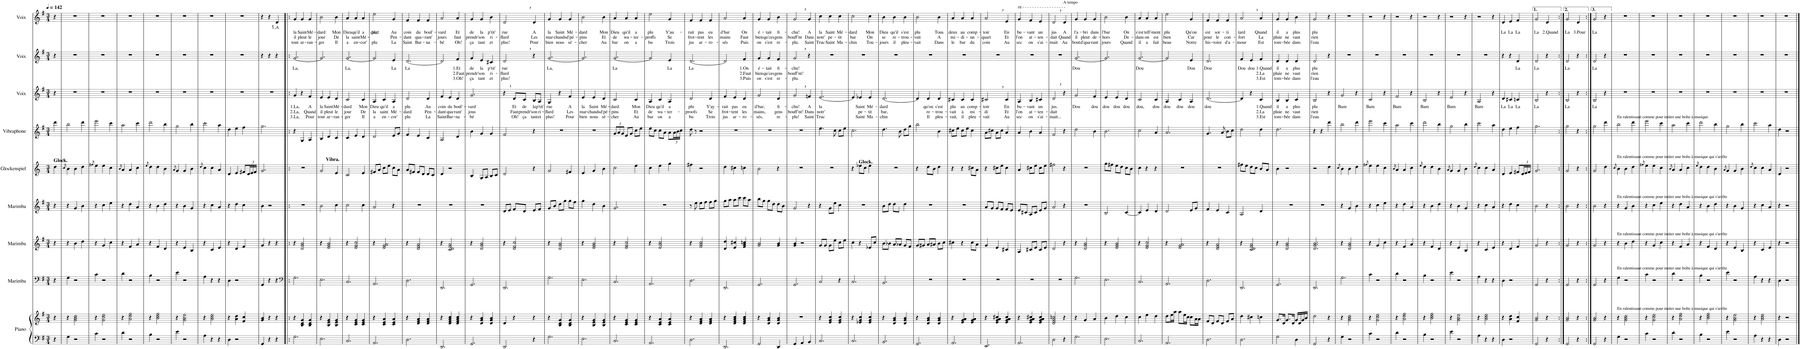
**kern	**kern	**kern	**kern	**kern	**kern	**kern	**kern	**text	**text	**text	**kern	**text	**text	**text	**kern	**text	**text	**text
*part9	*part9	*part8	*part7	*part6	*part5	*part4	*part3	*part3	*part3	*part3	*part2	*part2	*part2	*part2	*part1	*part1	*part1	*part1
*staff10	*staff9	*staff8	*staff7	*staff6	*staff5	*staff4	*staff3	*staff3	*staff3	*staff3	*staff2	*staff2	*staff2	*staff2	*staff1	*staff1	*staff1	*staff1
*I"Piano	*	*I"Marimba	*I"Marimba	*I"Marimba	*I"Vibraphone/Vibraphone	*I"Vibraphone	*I"Voix	*	*	*	*I"Voix	*	*	*	*I"Voix	*	*	*
*I'Pia.	*	*I'Mrm.	*I'Mrm.	*I'Mrm.	*I'Vbp	*I'Vib.	*I'Vx.	*	*	*	*I'Vx.	*	*	*	*I'Vx.	*	*	*
*clefF4	*clefG2	*clefF4	*clefG2	*clefG2	*clefG2	*clefG2	*clefG2	*	*	*	*clefG2	*	*	*	*clefG2	*	*	*
*	*	*	*	*	*Trd-14c-24	*	*	*	*	*	*	*	*	*	*	*	*	*
*k[f#]	*k[f#]	*k[f#]	*k[f#]	*k[f#]	*k[]	*k[f#]	*k[f#]	*	*	*	*k[f#]	*	*	*	*k[f#]	*	*	*
*M3/4	*M3/4	*M3/4	*M3/4	*M3/4	*M3/4	*M3/4	*M3/4	*	*	*	*M3/4	*	*	*	*M3/4	*	*	*
*MM142	*MM142	*MM142	*MM142	*MM142	*MM142	*MM142	*MM142	*	*	*	*MM142	*	*	*	*MM142	*	*	*
=	=	=	=	=	=	=	=	=	=	=	=	=	=	=	=	=	=	=
!	!	!	!	!	!LO:TX:a:B:t=Glock.	!	!	!	!	!	!	!	!	!	!	!	!	!
4r	4r	4r	4r	4r	4dd\	4ddd\	4r	.	.	.	4r	.	.	.	4r	.	.	.
=1	=1	=1	=1	=1	=1	=1	=1	=1	=1	=1	=1	=1	=1	=1	=1	=1	=1	=1
.	.	.	.	.	8qcc/	.	.	.	.	.	.	.	.	.	.	.	.	.
4G\	4r	4G\	4r	4r	4b\	2bb\	2.r	.	.	.	2.r	.	.	.	2.r	.	.	.
2r	2g\ 2b\ 2dd\	2r	4b\	4g/	4b\	.	.	.	.	.	.	.	.	.	.	.	.	.
.	.	.	4dd\	4b\	4dd\	4ddd\	.	.	.	.	.	.	.	.	.	.	.	.
=2	=2	=2	=2	=2	=2	=2	=2	=2	=2	=2	=2	=2	=2	=2	=2	=2	=2	=2
.	.	.	.	.	8qff#X/	.	.	.	.	.	.	.	.	.	.	.	.	.
4c\	4r	4c\	4r	4r	4ee\	2eee\	2.r	.	.	.	2.r	.	.	.	2.r	.	.	.
2r	2g\ 2cc\ 2ee\	2r	4g/	4cc\	4ee\	.	.	.	.	.	.	.	.	.	.	.	.	.
.	.	.	4cc\	4ee\	4cc\	4ccc\	.	.	.	.	.	.	.	.	.	.	.	.
=3	=3	=3	=3	=3	=3	=3	=3	=3	=3	=3	=3	=3	=3	=3	=3	=3	=3	=3
.	.	.	.	.	8qb/	.	.	.	.	.	.	.	.	.	.	.	.	.
4d\	4r	4d\	4r	4r	4a/	2aa\	2.r	.	.	.	2.r	.	.	.	2.r	.	.	.
2r	2a\ 2dd\ 2ff#\	2r	4f#/	4dd\	4a/	.	.	.	.	.	.	.	.	.	.	.	.	.
.	.	.	4a/	4a/	4cc\	4ccc\	.	.	.	.	.	.	.	.	.	.	.	.
=4	=4	=4	=4	=4	=4	=4	=4	=4	=4	=4	=4	=4	=4	=4	=4	=4	=4	=4
.	.	.	.	.	8qee/	.	.	.	.	.	.	.	.	.	.	.	.	.
4B\	4r	4B\	4r	4r	4dd\	2ddd\	2.r	.	.	.	2.r	.	.	.	2.r	.	.	.
2r	2b\ 2dd\ 2ff#\	2r	4f#/	4b\	4dd\	.	.	.	.	.	.	.	.	.	.	.	.	.
.	.	.	4d/	4dd\	4b\	4bb\	.	.	.	.	.	.	.	.	.	.	.	.
=5	=5	=5	=5	=5	=5	=5	=5	=5	=5	=5	=5	=5	=5	=5	=5	=5	=5	=5
.	.	.	.	.	8qa/	.	.	.	.	.	.	.	.	.	.	.	.	.
4e\	4r	4e\	4r	4r	4g/	2gg\	2.r	.	.	.	2.r	.	.	.	2.r	.	.	.
2r	2g\ 2b\ 2ee\	2r	4e/	4b\	4g/	.	.	.	.	.	.	.	.	.	.	.	.	.
.	.	.	4B/	4g/	4b\	4bb\	.	.	.	.	.	.	.	.	.	.	.	.
=6	=6	=6	=6	=6	=6	=6	=6	=6	=6	=6	=6	=6	=6	=6	=6	=6	=6	=6
.	.	.	.	.	8qdd/	.	.	.	.	.	.	.	.	.	.	.	.	.
4A\	4r	4A\	4r	4r	4cc\	2ccc\	2.r	.	.	.	2.r	.	.	.	2.r	.	.	.
4r	2a\ 2cc\ 2ee\	4r	4c/	4cc\	4cc\	.	.	.	.	.	.	.	.	.	.	.	.	.
4r	.	4r	4e/	4a/	4a/	4aa\	.	.	.	.	.	.	.	.	.	.	.	.
=7	=7	=7	=7	=7	=7	=7	=7	=7	=7	=7	=7	=7	=7	=7	=7	=7	=7	=7
4D\	4r	4D\	4r	4r	4d/	4dd\	2.r	.	.	.	2.r	.	.	.	2.r	.	.	.
2r	4a\ 4dd\	2r	4d/	4dd\	4e/	4ee\	.	.	.	.	.	.	.	.	.	.	.	.
.	4f#/ 4cc/	.	4f#/	4cc\	8f#X/L	4ff#\	.	.	.	.	.	.	.	.	.	.	.	.
*	*	*	*	*	*Xbrackettup	*	*	*	*	*	*	*	*	*	*	*	*	*
.	.	.	.	.	24d/L	.	.	.	.	.	.	.	.	.	.	.	.	.
.	.	.	.	.	24e/	.	.	.	.	.	.	.	.	.	.	.	.	.
.	.	.	.	.	24f#/JJ	.	.	.	.	.	.	.	.	.	.	.	.	.
=8	=8	=8	=8	=8	=8	=8	=8	=8	=8	=8	=8	=8	=8	=8	=8	=8	=8	=8
4GG/	4g/ 4b/	4GG/	4g/	4b\	2.g/	2.gg\	2.r	.	.	.	4r	.	.	.	4r	.	.	.
4r	4r	4r	4r	2r	.	.	.	.	.	.	4r	.	.	.	4r	.	.	.
!	!	!	!	!	!	!	!	!	!	!	!	!	!	!	!	!LO:LY:b	!	!
4r	4r	4r	4r	.	.	.	.	.	.	.	4r	.	.	.	4d/	1. A	.	.
=9!|:	=9!|:	=9!|:	=9!|:	=9!|:	=9!|:	=9!|:	=9!|:	=9!|:	=9!|:	=9!|:	=9!|:	=9!|:	=9!|:	=9!|:	=9!|:	=9!|:	=9!|:	=9!|:
*	*	*clefF4	*	*	*	*	*	*	*	*	*	*	*	*	*	*	*	*
!	!	!	!	!	!	!	!	!LO:LY:b	!LO:LY:b	!LO:LY:b	!	!LO:LY:b	!	!	!	!LO:LY:b	!LO:LY:b	!LO:LY:b
2.G\	4r	2.G\	4r	2.r	2.r	4r	4g/	1.La,	2.La,	3.La,	[2.g/	La,	.	.	4g/	la	il	tout
!	!	!	!	!	!	!	!	!	!	!	!	!	!	!	!	!LO:LY:b	!LO:LY:b	!LO:LY:b
.	4B/ 4d/ 4g/	.	2d/ 2g/ 2b/	.	.	4G/	4r	.	.	.	.	.	.	.	4g/	Saint	pleut	ar-
!	!	!	!	!	!	!	!	!LO:LY:b	!LO:LY:b	!LO:LY:b	!	!	!	!	!	!LO:LY:b	!LO:LY:b	!LO:LY:b
.	4B/ 4d/ 4g/	.	.	.	.	4A/	4f#/	A	Quand	Pour	.	.	.	.	4g/	Mé-	le	-ran-
=10	=10	=10	=10	=10	=10	=10	=10	=10	=10	=10	=10	=10	=10	=10	=10	=10	=10	=10
!	!	!	!	!	!LO:TX:a:B:t=Vibra.	!	!	!	!	!	!	!	!	!	!	!	!	!
!	!	!	!	!	!	!	!	!LO:LY:b	!LO:LY:b	!LO:LY:b	!	!	!	!	!	!LO:LY:b	!LO:LY:b	!LO:LY:b
2.E\	4r	2.E\	4r	2b\	2g/	4B/	4e/	la	il	tout	2.g/]	.	.	.	2b\	-dard	jour	-ger
!	!	!	!	!	!	!	!	!LO:LY:b	!LO:LY:b	!LO:LY:b	!	!	!	!	!	!	!	!
.	4B/ 4e/ 4g/	.	2e/ 2g/ 2b/	.	.	4d/	4e/	Saint	pleut	ar-	.	.	.	.	.	.	.	.
!	!	!	!	!	!	!	!	!LO:LY:b	!LO:LY:b	!LO:LY:b	!	!	!	!	!	!LO:LY:b	!LO:LY:b	!LO:LY:b
.	4B/ 4e/ 4g/	.	.	4cc\	4e/	4c/	4d/	Mé-	le	-ran-	.	.	.	.	4b\	Mon	De	Il
=11	=11	=11	=11	=11	=11	=11	=11	=11	=11	=11	=11	=11	=11	=11	=11	=11	=11	=11
!	!	!	!	!	!	!	!	!LO:LY:b	!LO:LY:b	!LO:LY:b	!	!LO:LY:b	!	!	!	!LO:LY:b	!LO:LY:b	!LO:LY:b
2.C/	4r	2.C/	4r	2cc\	2c/	4c/	2c/	-dard	jour	-ger	[2.g/	La,	.	.	4a/	Dieu	la	a
!	!	!	!	!	!	!	!	!	!	!	!	!	!	!	!	!LO:LY:b	!LO:LY:b	!LO:LY:b
.	4c/ 4e/ 4g/	.	2e/ 2g/ 2cc/	.	.	4e/	.	.	.	.	.	.	.	.	4a/	qu'il	saint	en-
!	!	!	!	!	!	!	!	!LO:LY:b	!LO:LY:b	!LO:LY:b	!	!	!	!	!	!LO:LY:b	!LO:LY:b	!LO:LY:b
.	4c/ 4e/ 4g/	.	.	4cc\	4e/	4d/	4c/	Mon	De	Il	.	.	.	.	4a/	a	Mé-	-cor'
=12	=12	=12	=12	=12	=12	=12	=12	=12	=12	=12	=12	=12	=12	=12	=12	=12	=12	=12
!	!	!	!	!	!	!	!	!LO:LY:b	!LO:LY:b	!LO:LY:b	!	!	!	!	!	!LO:LY:b	!LO:LY:b	!LO:LY:b
2.AA/	4r	2.AA/	4r	2a/	8f#X/L	2d/	4A/	Dieu	la	a	2g/]	.	.	.	2ee\	plu	-dard	plu
.	.	.	.	.	8a/J	.	.	.	.	.	.	.	.	.	.	.	.	.
!	!	!	!	!	!	!	!	!LO:LY:b	!LO:LY:b	!LO:LY:b	!	!	!	!	!	!	!	!
.	4c/ 4e/ 4a/	.	2e/ 2g/ 2a/	.	8cc\L	.	4c/	qu'il	saint	en-	.	.	.	.	.	.	.	.
.	.	.	.	.	8ee\J	.	.	.	.	.	.	.	.	.	.	.	.	.
!	!	!	!	!	!	!	!	!LO:LY:b	!LO:LY:b	!LO:LY:b	!	!LO:LY:b	!	!	!	!LO:LY:b	!LO:LY:b	!LO:LY:b
.	4c/ 4e/ 4a/	.	.	4r	8cc\L	8e/L	4A/	a	Mé-	-cor'	4e/	La	.	.	4g/	Au	Pen-	La
.	.	.	.	.	8a\J	8g/J	.	.	.	.	.	.	.	.	.	.	.	.
=13	=13	=13	=13	=13	=13	=13	=13	=13	=13	=13	=13	=13	=13	=13	=13	=13	=13	=13
!	!	!	!	!	!	!	!	!LO:LY:b	!LO:LY:b	!LO:LY:b	!	!LO:LY:b	!	!	!	!LO:LY:b	!LO:LY:b	!LO:LY:b
2.D\	4r	2.D\	4r	2.r	8a/L	4f#/	2d/	plu	-dard	plu	[2.d/	La	.	.	4f#/	coin	-dant	Saint
.	.	.	.	.	8f#X/J	.	.	.	.	.	.	.	.	.	.	.	.	.
!	!	!	!	!	!	!	!	!	!	!	!	!	!	!	!	!LO:LY:b	!LO:LY:b	!LO:LY:b
.	4d/ 4f#/ 4a/	.	2d/ 2f#/ 2a/	.	8f#/L	4e/	.	.	.	.	.	.	.	.	4f#/	du	qua-	Bar-
.	.	.	.	.	8d/J	.	.	.	.	.	.	.	.	.	.	.	.	.
!	!	!	!	!	!	!	!	!LO:LY:b	!LO:LY:b	!LO:LY:b	!	!	!	!	!	!LO:LY:b	!LO:LY:b	!LO:LY:b
.	4d/ 4f#/ 4a/	.	.	.	8d/L	4c/	4d/	Au	Pen-	La	.	.	.	.	4f#/	boul'-	-rant'	-na-
.	.	.	.	.	8c/J	.	.	.	.	.	.	.	.	.	.	.	.	.
=14	=14	=14	=14	=14	=14	=14	=14	=14	=14	=14	=14	=14	=14	=14	=14	=14	=14	=14
!	!	!	!	!	!	!	!	!LO:LY:b	!LO:LY:b	!LO:LY:b	!	!	!	!	!	!LO:LY:b	!LO:LY:b	!LO:LY:b
2.DD/	4r	2.DD/	4r	2.r	4d/	2A/	4f#/	coin	-dant	Saint	2d/]	.	.	.	2a/	-vard	jours	-bé
!	!	!	!	!	!	!	!	!LO:LY:b	!LO:LY:b	!LO:LY:b	!	!	!	!	!	!	!	!
.	4d/ 4f#/ 4a/ 4cc/	.	2c/ 2d/ 2f#/ 2a/	.	2r	.	4e/	du	qua-	Bar-	.	.	.	.	.	.	.	.
!	!	!	!	!	!	!	!	!LO:LY:b	!LO:LY:b	!LO:LY:b	!	!LO:LY:b	!LO:LY:b	!LO:LY:b	!	!LO:LY:b	!LO:LY:b	!LO:LY:b
.	4d/ 4f#/ 4a/ 4cc/	.	.	.	.	4d/	4d/	boul'-	-rant'	-na-	4f#/	1.Et	2.Faut	3.Oh!	4a/	Et	faut	Oh!
=15	=15	=15	=15	=15	=15	=15	=15	=15	=15	=15	=15	=15	=15	=15	=15	=15	=15	=15
!	!	!	!	!	!	!	!	!LO:LY:b	!LO:LY:b	!LO:LY:b	!	!LO:LY:b	!LO:LY:b	!LO:LY:b	!	!LO:LY:b	!LO:LY:b	!LO:LY:b
2.GG/	4r	2.GG/	4r	2.r	4B/	4b\	2.g/	-vard	jous	-bé	4g/	de	prendr'	ça	4g/	de	prendr'	ça
!	!	!	!	!	!	!	!	!	!	!	!	!LO:LY:b	!LO:LY:b	!LO:LY:b	!	!LO:LY:b	!LO:LY:b	!LO:LY:b
.	4d/ 4g/ 4b/	.	2d/ 2g/ 2b/	.	8G/L	4g/	.	.	.	.	4e/	la	son	tant	4g/	la	son	tant
.	.	.	.	.	8A/J	.	.	.	.	.	.	.	.	.	.	.	.	.
!	!	!	!	!	!	!	!	!	!	!	!	!LO:LY:b	!LO:LY:b	!LO:LY:b	!	!LO:LY:b	!LO:LY:b	!LO:LY:b
.	4d/ 4g/ 4b/	.	.	.	8B/L	4g/	.	.	.	.	4c#X/	p'tit'	ri-	et	4b\	p'tit'	ri-	et
.	.	.	.	.	8c/J	.	.	.	.	.	.	.	.	.	.	.	.	.
=16	=16	=16	=16	=16	=16	=16	=16	=16	=16	=16	=16	=16	=16	=16	=16	=16	=16	=16
!	!	!	!	!	!	!	!	!	!	!	!	!LO:LY:b	!LO:LY:b	!LO:LY:b	!	!LO:LY:b	!LO:LY:b	!LO:LY:b
2DD/	4d/	2.DD/	4r	8d/L	2d/	2f#/	4r	.	.	.	2d,/	rue	-flard	plus!	2d,/	rue	-flard	plus!
.	.	.	.	8e/J	.	.	.	.	.	.	.	.	.	.	.	.	.	.
!	!	!	!	!	!	!	!	!LO:LY:b	!LO:LY:b	!LO:LY:b	!	!	!	!	!	!	!	!
.	4r	.	2d/ 2f#/ 2cc/	8f#/L	.	.	8d/L	Et	Faut	Oh!	.	.	.	.	.	.	.	.
!	!	!	!	!	!	!	!	!LO:LY:b	!LO:LY:b	!LO:LY:b	!	!	!	!	!	!	!	!
.	.	.	.	8d/J	.	.	8c/J	de	prendr'	ça	.	.	.	.	.	.	.	.
!	!	!	!	!	!	!	!	!LO:LY:b	!LO:LY:b	!LO:LY:b	!	!	!	!	!	!LO:LY:b	!LO:LY:b	!LO:LY:b
4r	4r	.	.	8e/L	4r	4r	8B/L	la	son	tant	4r	.	.	.	4d/	A	Les	Pour
!	!	!	!	!	!	!	!	!LO:LY:b	!LO:LY:b	!LO:LY:b	!	!	!	!	!	!	!	!
.	.	.	.	8f#/J	.	.	8A/J	p'tit'	ri-	et	.	.	.	.	.	.	.	.
=17	=17	=17	=17	=17	=17	=17	=17	=17	=17	=17	=17	=17	=17	=17	=17	=17	=17	=17
!	!	!	!	!	!	!	!	!LO:LY:b	!LO:LY:b	!LO:LY:b	!	!LO:LY:b	!	!	!	!LO:LY:b	!LO:LY:b	!LO:LY:b
2.G\	4r	2.G\	4r	8g/L	2g/	2.r	4G/	rue	-flard	plus!	[2.g/	La,	.	.	4g/	la	mar-	bien
.	.	.	.	8b/J	.	.	.	.	.	.	.	.	.	.	.	.	.	.
!	!	!	!	!	!	!	!	!	!	!	!	!	!	!	!	!LO:LY:b	!LO:LY:b	!LO:LY:b
.	4B/ 4d/ 4g/	.	2d/ 2g/ 2b/	8dd\L	.	.	4r	.	.	.	.	.	.	.	4g/	Saint	-chands	nous
.	.	.	.	8gg\J	.	.	.	.	.	.	.	.	.	.	.	.	.	.
!	!	!	!	!	!	!	!	!LO:LY:b	!LO:LY:b	!LO:LY:b	!	!	!	!	!	!LO:LY:b	!LO:LY:b	!LO:LY:b
.	4B/ 4d/ 4g/	.	.	8gg\L	4f#X/	.	4f#/	A	Les	Pour	.	.	.	.	4g/	Mé-	d'pé-	sé-
.	.	.	.	8ff#\J	.	.	.	.	.	.	.	.	.	.	.	.	.	.
=18	=18	=18	=18	=18	=18	=18	=18	=18	=18	=18	=18	=18	=18	=18	=18	=18	=18	=18
!	!	!	!	!	!	!	!	!LO:LY:b	!LO:LY:b	!LO:LY:b	!	!	!	!	!	!LO:LY:b	!LO:LY:b	!LO:LY:b
2.E\	4r	2.E\	4r	4gg\	4e/	2.r	4e/	la	mar-	bien	2.g/]	.	.	.	2b\	-dard	-pins	-cher
!	!	!	!	!	!	!	!	!LO:LY:b	!LO:LY:b	!LO:LY:b	!	!	!	!	!	!	!	!
.	4B/ 4e/ 4g/	.	2e/ 2g/ 2b/	4dd\	4g/	.	4e/	Saint	-chands	nous	.	.	.	.	.	.	.	.
!	!	!	!	!	!	!	!	!LO:LY:b	!LO:LY:b	!LO:LY:b	!	!	!	!	!	!LO:LY:b	!LO:LY:b	!LO:LY:b
.	4B/ 4e/ 4g/	.	.	4b\	4b\	.	4d/	Mé-	d'pé-	sé-	.	.	.	.	4b\	Mon	Et	Au
=19	=19	=19	=19	=19	=19	=19	=19	=19	=19	=19	=19	=19	=19	=19	=19	=19	=19	=19
*	*	*	*	*	*	*Xbrackettup	*	*	*	*	*	*	*	*	*	*	*	*
!	!	!	!	!	!	!	!	!LO:LY:b	!LO:LY:b	!LO:LY:b	!	!LO:LY:b	!	!	!	!LO:LY:b	!LO:LY:b	!LO:LY:b
2.C/	4r	2.C/	4r	2.g/	2cc\	12g/L	2c/	-dard	-pins	-cher	[2.g/	La	.	.	4a/	Dieu	de	bar
.	.	.	.	.	.	12a/	.	.	.	.	.	.	.	.	.	.	.	.
.	.	.	.	.	.	12g/J	.	.	.	.	.	.	.	.	.	.	.	.
!	!	!	!	!	!	!	!	!	!	!	!	!	!	!	!	!LO:LY:b	!LO:LY:b	!LO:LY:b
.	4c/ 4e/ 4g/	.	2e/ 2g/ 2cc/	.	.	8e/L	.	.	.	.	.	.	.	.	4a/	qu'il	wa-	on
.	.	.	.	.	.	8g/J	.	.	.	.	.	.	.	.	.	.	.	.
!	!	!	!	!	!	!	!	!LO:LY:b	!LO:LY:b	!LO:LY:b	!	!	!	!	!	!LO:LY:b	!LO:LY:b	!LO:LY:b
.	4c/ 4e/ 4g/	.	.	.	4ee\	8cc\L	4c/	Mon	Et	Au	.	.	.	.	4a/	a	-ter-	a
.	.	.	.	.	.	8ee\J	.	.	.	.	.	.	.	.	.	.	.	.
=20	=20	=20	=20	=20	=20	=20	=20	=20	=20	=20	=20	=20	=20	=20	=20	=20	=20	=20
!	!	!	!	!	!	!	!	!LO:LY:b	!LO:LY:b	!LO:LY:b	!	!	!	!	!	!LO:LY:b	!LO:LY:b	!LO:LY:b
2.AA/	4r	2.AA/	4r	2.r	4cc\	8ee\L	4A/	Dieu	de	bar	2g/]	.	.	.	2ee\	plu	-proffs	bu
.	.	.	.	.	.	8cc\J	.	.	.	.	.	.	.	.	.	.	.	.
!	!	!	!	!	!	!	!	!LO:LY:b	!LO:LY:b	!LO:LY:b	!	!	!	!	!	!	!	!
.	4c/ 4e/ 4a/	.	2e/ 2a/ 2cc/	.	4ee\	8cc\L	4c/	qu'il	wa-	on	.	.	.	.	.	.	.	.
.	.	.	.	.	.	8a\J	.	.	.	.	.	.	.	.	.	.	.	.
!	!	!	!	!	!	!	!	!LO:LY:b	!LO:LY:b	!LO:LY:b	!	!LO:LY:b	!	!	!	!LO:LY:b	!LO:LY:b	!LO:LY:b
.	4c/ 4e/ 4a/	.	.	.	4gg\	8a\L	4A/	a	-ter-	a	4e/	La	.	.	4g/	Y'au-	Se	Trois
.	.	.	.	.	.	24a\L	.	.	.	.	.	.	.	.	.	.	.	.
.	.	.	.	.	.	24b\	.	.	.	.	.	.	.	.	.	.	.	.
.	.	.	.	.	.	24cc\JJ	.	.	.	.	.	.	.	.	.	.	.	.
=21	=21	=21	=21	=21	=21	=21	=21	=21	=21	=21	=21	=21	=21	=21	=21	=21	=21	=21
!	!	!	!	!	!	!	!	!LO:LY:b	!LO:LY:b	!LO:LY:b	!	!LO:LY:b	!	!	!	!LO:LY:b	!LO:LY:b	!LO:LY:b
2.D\	4r	2.D\	4r	8r	4ff#X\	8dd\	2d/	plu	-proofs	bu	[2.d/	La	.	.	4f#/	-rait	frot-	jus
.	.	.	.	8ee\	.	8r	.	.	.	.	.	.	.	.	.	.	.	.
!	!	!	!	!	!	!	!	!	!	!	!	!	!	!	!	!LO:LY:b	!LO:LY:b	!LO:LY:b
.	4d/ 4f#/ 4a/	.	2f#/ 2a/ 2cc/	8ee\L	2r	2r	.	.	.	.	.	.	.	.	4f#/	pas	-tent	ar-
.	.	.	.	8ff#\J	.	.	.	.	.	.	.	.	.	.	.	.	.	.
!	!	!	!	!	!	!	!	!LO:LY:b	!LO:LY:b	!LO:LY:b	!	!	!	!	!	!LO:LY:b	!LO:LY:b	!LO:LY:b
.	4d/ 4f#/ 4a/	.	.	8ff#\L	.	.	4d/	Y'ay-	Se	Trois	.	.	.	.	4f#/	eu	les	-ro-
.	.	.	.	8gg\J	.	.	.	.	.	.	.	.	.	.	.	.	.	.
=22	=22	=22	=22	=22	=22	=22	=22	=22	=22	=22	=22	=22	=22	=22	=22	=22	=22	=22
!	!	!	!	!	!	!	!	!LO:LY:b	!LO:LY:b	!LO:LY:b	!	!	!	!	!	!LO:LY:b	!LO:LY:b	!LO:LY:b
2.DD/	4r	2.DD/	4d/ 4dd/	8gg\L	4dd\	2.r	4f#/	-rait	frot-	jus	2d/]	.	.	.	2a/	d'bar	mains	-sés
.	.	.	.	8aa\J	.	.	.	.	.	.	.	.	.	.	.	.	.	.
!	!	!	!	!	!	!	!	!LO:LY:b	!LO:LY:b	!LO:LY:b	!	!	!	!	!	!	!	!
.	4d/ 4f#/ 4a/ 4cc/	.	4e/ 4cc#X/	8aa\L	4cc#X\	.	4e/	pas	-tent	ar-	.	.	.	.	.	.	.	.
.	.	.	.	8ccc\J	.	.	.	.	.	.	.	.	.	.	.	.	.	.
!	!	!	!	!	!	!	!	!LO:LY:b	!LO:LY:b	!LO:LY:b	!	!LO:LY:b	!LO:LY:b	!LO:LY:b	!	!LO:LY:b	!LO:LY:b	!LO:LY:b
.	4d/ 4f#/ 4a/ 4cc/	.	4f#/ 4a/ 4ccn/	8ccc\L	4ccn\	.	4d/	eu	les	-ro-	4f#/	1.On	2.Faut	3.Puis	4a/	On	Faut	Puis
.	.	.	.	8aa\J	.	.	.	.	.	.	.	.	.	.	.	.	.	.
=23	=23	=23	=23	=23	=23	=23	=23	=23	=23	=23	=23	=23	=23	=23	=23	=23	=23	=23
!	!	!	!	!	!	!	!	!LO:LY:b	!LO:LY:b	!LO:LY:b	!	!LO:LY:b	!LO:LY:b	!LO:LY:b	!	!LO:LY:b	!LO:LY:b	!LO:LY:b
2GG/	4r	2.GG/	2g/ 2b/	8bb\L	2b\	2.r	2g/	d'bar,	mains,	-sés,	4g/	é-	bien	on	4g/	é-	bien	on
.	.	.	.	8gg\J	.	.	.	.	.	.	.	.	.	.	.	.	.	.
!	!	!	!	!	!	!	!	!	!	!	!	!LO:LY:b	!LO:LY:b	!LO:LY:b	!	!LO:LY:b	!LO:LY:b	!LO:LY:b
.	4d/ 4g/ 4b/	.	.	8gg\L	.	.	.	.	.	.	4g/	-tait	qu'ces	s'est	4g/	-tait	qu'ces	s'est
.	.	.	.	8dd\J	.	.	.	.	.	.	.	.	.	.	.	.	.	.
!	!	!	!	!	!	!	!	!LO:LY:b	!LO:LY:b	!LO:LY:b	!	!LO:LY:b	!LO:LY:b	!LO:LY:b	!	!LO:LY:b	!LO:LY:b	!LO:LY:b
4DD/	4d/ 4g/ 4b/	.	4g/ 4b/	8dd\L	4r	.	4d/	fi-	gens	re-	4f#/	fi-	gens	re-	4b\	fi-	gens	re-
.	.	.	.	8b\J	.	.	.	.	.	.	.	.	.	.	.	.	.	.
=24	=24	=24	=24	=24	=24	=24	=24	=24	=24	=24	=24	=24	=24	=24	=24	=24	=24	=24
!	!	!	!	!	!	!	!	!LO:LY:b	!LO:LY:b	!LO:LY:b	!	!LO:LY:b	!LO:LY:b	!LO:LY:b	!	!LO:LY:b	!LO:LY:b	!LO:LY:b
4GG/	2.r	2.GG/	4g/ 4b/	2g/	2.r	2.r	2g,/	-chu!	bouff'nt!	-plu!	2g,/	-chu!	bouff'nt!	-plu.	2g,/	-chu!	bouff'nt	-plu.
4AA/	.	.	2r	.	.	.	.	.	.	.	.	.	.	.	.	.	.	.
!	!	!	!	!	!	!	!	!LO:LY:b	!LO:LY:b	!LO:LY:b	!	!	!	!	!	!LO:LY:b	!LO:LY:b	!LO:LY:b
4BB/	.	.	.	4r	.	.	4fn/	A	Dans	Saint	4r	.	.	.	4g/	A	Dans	Saint
=25	=25	=25	=25	=25	=25	=25	=25	=25	=25	=25	=25	=25	=25	=25	=25	=25	=25	=25
!	!	!	!	!	!	!	!	!LO:LY:b	!LO:LY:b	!LO:LY:b	!	!	!	!	!	!LO:LY:b	!LO:LY:b	!LO:LY:b
2.C/	4r	2C/	8g/L	4r	2.r	4.ee\	[2.e/	la	notr'	Truc	2.r	.	.	.	4cc\	la	notr'	Truc
.	.	.	8g/J	.	.	.	.	.	.	.	.	.	.	.	.	.	.	.
!	!	!	!	!	!	!	!	!	!	!	!	!	!	!	!	!LO:LY:b	!LO:LY:b	!LO:LY:b
.	4e/ 4g/ 4cc/	.	8g\L	8g\L	.	.	.	.	.	.	.	.	.	.	4cc\	Saint	pe-	Saint
.	.	.	8ee\J	8ee\J	.	8cc\	.	.	.	.	.	.	.	.	.	.	.	.
!	!	!	!	!	!	!	!	!	!	!	!	!	!	!	!	!LO:LY:b	!LO:LY:b	!LO:LY:b
.	4e/ 4g/ 4cc/	4r	8cc\L	4cc\	.	8cc\L	.	.	.	.	.	.	.	.	4cc\	Mé-	-tit	Ma-
.	.	.	8ee\J	.	.	8ee\J	.	.	.	.	.	.	.	.	.	.	.	.
=26	=26	=26	=26	=26	=26	=26	=26	=26	=26	=26	=26	=26	=26	=26	=26	=26	=26	=26
!	!	!	!	!	!	!	!	!	!	!	!	!	!	!	!	!LO:LY:b	!LO:LY:b	!LO:LY:b
2.C/	4r	2.C/	4cc\	2.r	4r	2.cc\	4e/]	.	.	.	2.r	.	.	.	2cc\	-dard	bar	-chin
!	!	!	!	!	!LO:TX:a:B:t=Glock.	!	!	!	!	!	!	!	!	!	!	!	!	!
!	!	!	!	!	!	!	!	!LO:LY:b	!LO:LY:b	!LO:LY:b	!	!	!	!	!	!	!	!
.	4e-X/ 4g/ 4cc/	.	4r	.	8ee-X\L	.	4e-X/	Saint	pe-	Saint	.	.	.	.	.	.	.	.
.	.	.	.	.	8cc\J	.	.	.	.	.	.	.	.	.	.	.	.	.
!	!	!	!	!	!	!	!	!LO:LY:b	!LO:LY:b	!LO:LY:b	!	!	!	!	!	!LO:LY:b	!LO:LY:b	!LO:LY:b
.	4e-/ 4g/ 4cc/	.	8e-X/L	.	4ee-\	.	4e-/	Mé-	-tit	Ma-	.	.	.	.	4cc\	Mon	On	Tou-
.	.	.	8cc/J	.	.	.	.	.	.	.	.	.	.	.	.	.	.	.
=27	=27	=27	=27	=27	=27	=27	=27	=27	=27	=27	=27	=27	=27	=27	=27	=27	=27	=27
!	!	!	!	!	!	!	!	!LO:LY:b	!LO:LY:b	!LO:LY:b	!	!	!	!	!	!LO:LY:b	!LO:LY:b	!LO:LY:b
2.BB/	4r	2.BB/	8b\L	8b\L	2.r	4.dd\	[2.d/	-dard	bar,	-chin	2.r	.	.	.	4b\	Dieu	se	-jours
.	.	.	8b-X\J	8dd\J	.	.	.	.	.	.	.	.	.	.	.	.	.	.
!	!	!	!	!	!	!	!	!	!	!	!	!	!	!	!	!LO:LY:b	!LO:LY:b	!LO:LY:b
.	4d/ 4g/ 4b/	.	8a/L	8dd\L	.	.	.	.	.	.	.	.	.	.	4b\	qu'il	re-	il
.	.	.	8a-X/J	8b\J	.	8b\	.	.	.	.	.	.	.	.	.	.	.	.
!	!	!	!	!	!	!	!	!	!	!	!	!	!	!	!	!LO:LY:b	!LO:LY:b	!LO:LY:b
.	4d/ 4g/ 4b/	.	8g/L	4dd\	.	8dd\L	.	.	.	.	.	.	.	.	4b\	s'est	-trou-	pleu-
.	.	.	8f#/J	.	.	8gg\J	.	.	.	.	.	.	.	.	.	.	.	.
=28	=28	=28	=28	=28	=28	=28	=28	=28	=28	=28	=28	=28	=28	=28	=28	=28	=28	=28
!	!	!	!	!	!	!	!	!	!	!	!	!	!	!	!	!LO:LY:b	!LO:LY:b	!LO:LY:b
2.GG/	4r	2.r	8g/L	2.r	4r	2bb\	4d/]	.	.	.	2.r	.	.	.	2b\	plu	-vait	-vait
.	.	.	8g#X/J	.	.	.	.	.	.	.	.	.	.	.	.	.	.	.
!	!	!	!	!	!	!	!	!LO:LY:b	!LO:LY:b	!LO:LY:b	!	!	!	!	!	!	!	!
.	4d/ 4g/ 4b/	.	8a/L	.	8dd\L	.	4d/	qu'on	re-	Il	.	.	.	.	.	.	.	.
.	.	.	8a#X/J	.	8b\J	.	.	.	.	.	.	.	.	.	.	.	.	.
!	!	!	!	!	!	!	!	!LO:LY:b	!LO:LY:b	!LO:LY:b	!	!	!	!	!	!LO:LY:b	!LO:LY:b	!LO:LY:b
.	4d/ 4g/ 4b/	.	8b\L	.	4dd\	4b\	4d/	s'est	-trou-	pleu-	.	.	.	.	4b\	Tous	A	Dans
.	.	.	8cc\J	.	.	.	.	.	.	.	.	.	.	.	.	.	.	.
=29	=29	=29	=29	=29	=29	=29	=29	=29	=29	=29	=29	=29	=29	=29	=29	=29	=29	=29
!	!	!	!	!	!	!	!	!LO:LY:b	!LO:LY:b	!LO:LY:b	!	!	!	!	!	!LO:LY:b	!LO:LY:b	!LO:LY:b
2.AA/	4r	2.r	4cc#X\	2.r	4r	8cc#X\L	4c#X/	plu	-vait	-vait,	2.r	.	.	.	4a/	deux	mi-	le
.	.	.	.	.	.	8ee\J	.	.	.	.	.	.	.	.	.	.	.	.
!	!	!	!	!	!	!	!	!LO:LY:b	!LO:LY:b	!LO:LY:b	!	!	!	!	!	!LO:LY:b	!LO:LY:b	!LO:LY:b
.	4e/ 4g/ 4a/	.	4r	.	4r	8cc#\L	4c#/	au	à	il	.	.	.	.	4a/	au	-di-	bar
.	.	.	.	.	.	8ee\J	.	.	.	.	.	.	.	.	.	.	.	.
!	!	!	!	!	!	!	!	!LO:LY:b	!LO:LY:b	!LO:LY:b	!	!	!	!	!	!LO:LY:b	!LO:LY:b	!LO:LY:b
.	4e/ 4g/ 4a/	.	8cc#\L	.	8cc#X\L	4cc#\	4c#/	comp-	mi-	pleu-	.	.	.	.	4a/	comp-	-un-	du
.	.	.	8a\J	.	8a\J	.	.	.	.	.	.	.	.	.	.	.	.	.
=30	=30	=30	=30	=30	=30	=30	=30	=30	=30	=30	=30	=30	=30	=30	=30	=30	=30	=30
!	!	!	!	!	!	!	!	!LO:LY:b	!LO:LY:b	!LO:LY:b	!	!	!	!	!	!LO:LY:b	!LO:LY:b	!LO:LY:b
2.EE/	4r	2.r	4g/	8a/L	4r	8a\L	2c#X,/	-toir	-di	-vait	2.r	.	.	.	2a,/	-toir	-quart	coin
.	.	.	.	8g/J	.	8cc#X\J	.	.	.	.	.	.	.	.	.	.	.	.
.	4e/ 4g/ 4a/ 4cc#X/	.	4e/	8g/L	8cc#X\L	8a\L	.	.	.	.	.	.	.	.	.	.	.	.
.	.	.	.	8f#/J	8ee\J	8cc#\J	.	.	.	.	.	.	.	.	.	.	.	.
!	!	!	!	!	!	!	!	!LO:LY:b	!LO:LY:b	!LO:LY:b	!	!	!	!	!	!LO:LY:b	!LO:LY:b	!LO:LY:b
.	4e/ 4g/ 4a/ 4cc#/	.	4c#X/	8f#/L	4cc#\	4a/	4c#/	En	Et	Au	.	.	.	.	4e/	En	Et	Au
.	.	.	.	8e/J	.	.	.	.	.	.	.	.	.	.	.	.	.	.
=31	=31	=31	=31	=31	=31	=31	=31	=31	=31	=31	=31	=31	=31	=31	=31	=31	=31	=31
!	!	!	!	!	!	!	!	!	!	!	!	!	!	!	!LO:TX:a:t=rit - - - - - - - - - - - - - - - - - -	!	!	!
!	!	!	!	!	!	!	!	!LO:LY:b	!LO:LY:b	!LO:LY:b	!	!	!	!	!	!LO:LY:b	!LO:LY:b	!LO:LY:b
2.AA/	4r	2.r	4A/	8e/L	4a/	4a/	4A/	bu-	l'on	sec	2.r	.	.	.	4g/	bu-	l'on	sec
.	.	.	.	8c#X/J	.	.	.	.	.	.	.	.	.	.	.	.	.	.
!	!	!	!	!	!	!	!	!LO:LY:b	!LO:LY:b	!LO:LY:b	!	!	!	!	!	!LO:LY:b	!LO:LY:b	!LO:LY:b
.	4e/ 4g/ 4a/ 4cc#X/	.	8c#X/L	8A/L	8cc#X\L	4b\	4B/	-vant	at-	on	.	.	.	.	4f#/	-vant	at-	on
.	.	.	8e/J	8c#/J	8ee\J	.	.	.	.	.	.	.	.	.	.	.	.	.
!	!	!	!	!	!	!	!	!LO:LY:b	!LO:LY:b	!LO:LY:b	!	!	!	!	!	!LO:LY:b	!LO:LY:b	!LO:LY:b
.	4e/ 4g/ 4a/ 4cc#/	.	8c#/L	8e/L	8cc#\L	4a/	4c#X/	un	-ten-	s'ai-	.	.	.	.	4e/	un	-ten-	s'ai-
.	.	.	8e/J	8g/J	8ee\J	.	.	.	.	.	.	.	.	.	.	.	.	.
=32	=32	=32	=32	=32	=32	=32	=32	=32	=32	=32	=32	=32	=32	=32	=32	=32	=32	=32
!	!	!	!	!	!	!	!	!LO:LY:b	!LO:LY:b	!LO:LY:b	!	!	!	!	!	!LO:LY:b	!LO:LY:b	!LO:LY:b
2D\	2d/ 2f#/ 2a/ 2ccn/	2.r	2d/	2a/	2ff#X\	2f#/	2d,/	jus.	-dait	-mait...	2.r	.	.	.	2d,/	jus	-dait	-mait
!	!	!	!	!	!	!	!	!	!	!	!	!	!	!	!LO:TX:a:t=A tempo	!	!	!
!	!	!	!	!	!	!	!	!	!	!	!	!	!	!	!	!LO:LY:b	!LO:LY:b	!LO:LY:b
4r	4r	.	4r	4r	4r	4r	4r	.	.	.	.	.	.	.	4d/	A	Quand	Au
=33	=33	=33	=33	=33	=33	=33	=33	=33	=33	=33	=33	=33	=33	=33	=33	=33	=33	=33
!	!	!	!	!	!	!	!	!LO:LY:b	!	!	!	!LO:LY:b	!	!	!	!LO:LY:b	!LO:LY:b	!LO:LY:b
2.G\	4r	2.G\	4r	2.r	2.r	2dd\	2g/	Dou	.	.	[2.g/	Dou	.	.	4g/	l'a-	il	bout
!	!	!	!	!	!	!	!	!	!	!	!	!	!	!	!	!LO:LY:b	!LO:LY:b	!LO:LY:b
.	4g/	.	2d/ 2g/ 2b/	.	.	.	.	.	.	.	.	.	.	.	4g/	-bri	pleut	d'qua-
!	!	!	!	!	!	!	!	!LO:LY:b	!	!	!	!	!	!	!	!LO:LY:b	!LO:LY:b	!LO:LY:b
.	4a/	.	.	.	.	4b\	4f#/	dou	.	.	.	.	.	.	4g/	dans	de-	-rant
=34	=34	=34	=34	=34	=34	=34	=34	=34	=34	=34	=34	=34	=34	=34	=34	=34	=34	=34
!	!	!	!	!	!	!	!	!LO:LY:b	!	!	!	!	!	!	!	!LO:LY:b	!LO:LY:b	!LO:LY:b
2.E\	4b\	2.E\	4r	2B/	8gg\L	2.b\	4e/	dou	.	.	2.g/]	.	.	.	2b\	l'bar	-hors	jours
.	.	.	.	.	8ff#X\J	.	.	.	.	.	.	.	.	.	.	.	.	.
!	!	!	!	!	!	!	!	!LO:LY:b	!	!	!	!	!	!	!	!	!	!
.	4dd\	.	2e/ 2g/ 2b/	.	8ee\L	.	4e/	dou	.	.	.	.	.	.	.	.	.	.
.	.	.	.	.	8dd\J	.	.	.	.	.	.	.	.	.	.	.	.	.
!	!	!	!	!	!	!	!	!LO:LY:b	!	!	!	!	!	!	!	!LO:LY:b	!LO:LY:b	!LO:LY:b
.	4cc\	.	.	[4c/	8cc\L	.	4d/	dou	.	.	.	.	.	.	4b\	On	De-	Quand
.	.	.	.	.	8b\J	.	.	.	.	.	.	.	.	.	.	.	.	.
=35	=35	=35	=35	=35	=35	=35	=35	=35	=35	=35	=35	=35	=35	=35	=35	=35	=35	=35
!	!	!	!	!	!	!	!	!LO:LY:b	!	!	!	!LO:LY:b	!	!	!	!LO:LY:b	!LO:LY:b	!LO:LY:b
2.C/	4cc\	2.C/	4r	4c/]	4cc\	2cc\	2c/	dou,	.	.	[2.g/	Dou	.	.	4a/	s'est	-dans	il
!	!	!	!	!	!	!	!	!	!	!	!	!	!	!	!	!LO:LY:b	!LO:LY:b	!LO:LY:b
.	4ee\	.	2e/ 2g/ 2cc/	4e/	4r	.	.	.	.	.	.	.	.	.	4a/	tell'-	on	a
!	!	!	!	!	!	!	!	!LO:LY:b	!	!	!	!	!	!	!	!LO:LY:b	!LO:LY:b	!LO:LY:b
.	4dd\	.	.	4d/	4r	4a/	4c/	dou	.	.	.	.	.	.	4a/	-ment	est	fait
=36	=36	=36	=36	=36	=36	=36	=36	=36	=36	=36	=36	=36	=36	=36	=36	=36	=36	=36
!	!	!	!	!	!	!	!	!LO:LY:b	!	!	!	!	!	!	!	!LO:LY:b	!LO:LY:b	!LO:LY:b
2.AA/	8dd\L	2.AA/	4r	2d/	2.r	2.a/	4A/	dou	.	.	2g/]	.	.	.	2ee\	plu	bien	beau
.	16ee\L	.	.	.	.	.	.	.	.	.	.	.	.	.	.	.	.	.
.	16aa\JJ	.	.	.	.	.	.	.	.	.	.	.	.	.	.	.	.	.
!	!	!	!	!	!	!	!	!LO:LY:b	!	!	!	!	!	!	!	!	!	!
.	8aa\L	.	2e/ 2g/ 2a/	.	.	.	4c/	dou	.	.	.	.	.	.	.	.	.	.
.	16ee\L	.	.	.	.	.	.	.	.	.	.	.	.	.	.	.	.	.
.	16cc\JJ	.	.	.	.	.	.	.	.	.	.	.	.	.	.	.	.	.
!	!	!	!	!	!	!	!	!LO:LY:b	!	!	!	!LO:LY:b	!	!	!	!LO:LY:b	!LO:LY:b	!LO:LY:b
.	8cc\L	.	.	8e/L	.	.	4A/	dou	.	.	4e/	Dou	.	.	4g/	Qu'on	Car	Notre
.	16a\L	.	.	8g/J	.	.	.	.	.	.	.	.	.	.	.	.	.	.
.	16a\JJ	.	.	.	.	.	.	.	.	.	.	.	.	.	.	.	.	.
=37	=37	=37	=37	=37	=37	=37	=37	=37	=37	=37	=37	=37	=37	=37	=37	=37	=37	=37
!	!	!	!	!	!	!	!	!LO:LY:b	!	!	!	!LO:LY:b	!	!	!	!LO:LY:b	!LO:LY:b	!LO:LY:b
2.D\	8f#/L	2.D\	4r	4f#/	2.r	4.g/	[2.d/	dou	.	.	2.d/	Dou	.	.	4f#/	est	pour	his-
.	8d/J	.	.	.	.	.	.	.	.	.	.	.	.	.	.	.	.	.
!	!	!	!	!	!	!	!	!	!	!	!	!	!	!	!	!LO:LY:b	!LO:LY:b	!LO:LY:b
.	8f#/L	.	2d/ 2f#/ 2a/	4e/	.	.	.	.	.	.	.	.	.	.	4f#/	sor-	le	-toire
.	8d/J	.	.	.	.	8a/	.	.	.	.	.	.	.	.	.	.	.	.
!	!	!	!	!	!	!	!	!	!	!	!	!	!	!	!	!LO:LY:b	!LO:LY:b	!LO:LY:b
.	8f#/L	.	.	4c/	.	8b\L	.	.	.	.	.	.	.	.	4f#/	-ti	con-	d'a-
.	8a/J	.	.	.	.	8cc\J	.	.	.	.	.	.	.	.	.	.	.	.
=38	=38	=38	=38	=38	=38	=38	=38	=38	=38	=38	=38	=38	=38	=38	=38	=38	=38	=38
!	!	!	!	!	!	!	!	!	!	!	!	!LO:LY:b	!	!	!	!LO:LY:b	!LO:LY:b	!LO:LY:b
2.D\	4dd\	2.DD/	4r	2A/	8ff#X\L	2dd\	4d/]	.	.	.	4f#/	Dou	.	.	2a,/	tard	-fort	-mour
.	.	.	.	.	8ee\J	.	.	.	.	.	.	.	.	.	.	.	.	.
!	!	!	!	!	!	!	!	!	!	!	!	!LO:LY:b	!	!	!	!	!	!
.	4cc#X\	.	2c/ 2d/ 2f#/ 2a/	.	8dd\L	.	4r	.	.	.	4e/	dou	.	.	.	.	.	.
.	.	.	.	.	8cc\J	.	.	.	.	.	.	.	.	.	.	.	.	.
!	!	!	!	!	!	!	!	!LO:LY:b	!LO:LY:b	!LO:LY:b	!	!LO:LY:b	!LO:LY:b	!LO:LY:b	!	!LO:LY:b	!LO:LY:b	!LO:LY:b
.	4ccn\	.	.	4d/	8b/L	4dd\	4c/	1.Quand	2.La	3.Est	4f#/	1.Quand	2.La	3.Est	4a/	Quand	La	Est
.	.	.	.	.	8a/J	.	.	.	.	.	.	.	.	.	.	.	.	.
=39	=39	=39	=39	=39	=39	=39	=39	=39	=39	=39	=39	=39	=39	=39	=39	=39	=39	=39
!	!	!	!	!	!	!	!	!LO:LY:b	!LO:LY:b	!LO:LY:b	!	!LO:LY:b	!LO:LY:b	!LO:LY:b	!	!LO:LY:b	!LO:LY:b	!LO:LY:b
2G\	8.g/L	2.GG/	4r	2.r	4b\	2.dd\	4B/	il	pluie	tom-	4d/	il	pluie	tom-	4g/	il	pluie	tom-
.	16d/Jk	.	.	.	.	.	.	.	.	.	.	.	.	.	.	.	.	.
!	!	!	!	!	!	!	!	!LO:LY:b	!LO:LY:b	!LO:LY:b	!	!LO:LY:b	!LO:LY:b	!LO:LY:b	!	!LO:LY:b	!LO:LY:b	!LO:LY:b
.	8.g/L	.	2d/ 2g/ 2b/	.	2r	.	4B/	a	ne	-bée	4d/	a	ne	-bée	4g/	a	ne	-bée
.	16d/Jk	.	.	.	.	.	.	.	.	.	.	.	.	.	.	.	.	.
!	!	!	!	!	!	!	!	!LO:LY:b	!LO:LY:b	!LO:LY:b	!	!LO:LY:b	!LO:LY:b	!LO:LY:b	!	!LO:LY:b	!LO:LY:b	!LO:LY:b
4D\	16g/LL	.	.	.	.	.	4c/	plus	vaut	dans	4d/	plus	vaut	dans	4b\	plus	vaut	dans
.	16d/	.	.	.	.	.	.	.	.	.	.	.	.	.	.	.	.	.
.	16g/	.	.	.	.	.	.	.	.	.	.	.	.	.	.	.	.	.
.	16b/JJ	.	.	.	.	.	.	.	.	.	.	.	.	.	.	.	.	.
=40	=40	=40	=40	=40	=40	=40	=40	=40	=40	=40	=40	=40	=40	=40	=40	=40	=40	=40
!	!	!	!	!	!	!	!	!LO:LY:b	!LO:LY:b	!LO:LY:b	!	!LO:LY:b	!LO:LY:b	!LO:LY:b	!	!LO:LY:b	!LO:LY:b	!LO:LY:b
2GG/	2dd\	2.DD/	2.d/ 2.g/ 2.b/	2.r	2r	4r	2B/	plu	rien	l'eau	2d/	plu	rien	l'eau	2g/	plu	rien	l'eau
.	.	.	.	.	.	4r	.	.	.	.	.	.	.	.	.	.	.	.
4r	4r	.	.	.	4dd\	4ddd\	4r	.	.	.	4r	.	.	.	4r	.	.	.
=41	=41	=41	=41	=41	=41	=41	=41	=41	=41	=41	=41	=41	=41	=41	=41	=41	=41	=41
.	.	.	.	.	8qcc/	.	.	.	.	.	.	.	.	.	.	.	.	.
!	!	!	!	!	!	!	!	!LO:LY:b	!	!	!	!	!	!	!	!	!	!
4G\	4r	2.G\	4r	4r	4b\	2bb\	2g/	Bam	.	.	2.r	.	.	.	2.r	.	.	.
2r	2g\ 2b\ 2dd\	.	2d/ 2g/ 2b/	4g/	4b\	.	.	.	.	.	.	.	.	.	.	.	.	.
.	.	.	.	4b\	4dd\	4ddd\	4r	.	.	.	.	.	.	.	.	.	.	.
=42	=42	=42	=42	=42	=42	=42	=42	=42	=42	=42	=42	=42	=42	=42	=42	=42	=42	=42
.	.	.	.	.	8qff#X/	.	.	.	.	.	.	.	.	.	.	.	.	.
!	!	!	!	!	!	!	!	!LO:LY:b	!	!	!	!	!	!	!	!	!	!
4c\	4r	4c\	4r	4r	4ee\	2eee\	2c/	Bam	.	.	2.r	.	.	.	2r	.	.	.
2r	2g\ 2cc\ 2ee\	2r	4g/	4cc\	4ee\	.	.	.	.	.	.	.	.	.	.	.	.	.
.	.	.	4cc\	4ee\	4cc\	4ccc\	4r	.	.	.	.	.	.	.	4r	.	.	.
=43	=43	=43	=43	=43	=43	=43	=43	=43	=43	=43	=43	=43	=43	=43	=43	=43	=43	=43
.	.	.	.	.	8qb/	.	.	.	.	.	.	.	.	.	.	.	.	.
!	!	!	!	!	!	!	!	!LO:LY:b	!	!	!	!	!	!	!	!	!	!
4d\	4r	4d\	4r	4r	4a/	2aa\	2f#/	Bam	.	.	2.r	.	.	.	2r	.	.	.
2r	2a\ 2dd\ 2ff#\	2r	4f#/	4dd\	4a/	.	.	.	.	.	.	.	.	.	.	.	.	.
.	.	.	4a/	4a/	4cc\	4ccc\	4r	.	.	.	.	.	.	.	4r	.	.	.
=44	=44	=44	=44	=44	=44	=44	=44	=44	=44	=44	=44	=44	=44	=44	=44	=44	=44	=44
.	.	.	.	.	8qee/	.	.	.	.	.	.	.	.	.	.	.	.	.
!	!	!	!	!	!	!	!	!LO:LY:b	!	!	!	!	!	!	!	!	!	!
4B\	4r	4B\	4r	4r	4dd\	2ddd\	2B/	Bam	.	.	2.r	.	.	.	2r	.	.	.
2r	2b\ 2dd\ 2ff#\	2r	4f#/	4b\	4dd\	.	.	.	.	.	.	.	.	.	.	.	.	.
.	.	.	4d/	4dd\	4b\	4bb\	4r	.	.	.	.	.	.	.	4r	.	.	.
=45	=45	=45	=45	=45	=45	=45	=45	=45	=45	=45	=45	=45	=45	=45	=45	=45	=45	=45
.	.	.	.	.	8qa/	.	.	.	.	.	.	.	.	.	.	.	.	.
!	!	!	!	!	!	!	!	!LO:LY:b	!	!	!	!	!	!	!	!	!	!
4e\	4r	4e\	4r	4r	4g/	2gg\	2e/	Bam	.	.	2.r	.	.	.	2r	.	.	.
2r	2g\ 2b\ 2ee\	2r	4e/	4b\	4g/	.	.	.	.	.	.	.	.	.	.	.	.	.
.	.	.	4B/	4g/	4b\	4bb\	4r	.	.	.	.	.	.	.	4r	.	.	.
=46	=46	=46	=46	=46	=46	=46	=46	=46	=46	=46	=46	=46	=46	=46	=46	=46	=46	=46
.	.	.	.	.	8qdd/	.	.	.	.	.	.	.	.	.	.	.	.	.
!	!	!	!	!	!	!	!	!LO:LY:b	!	!	!	!	!	!	!	!	!	!
4A\	4r	4A\	4r	4r	4cc\	2ccc\	2A/	Bam	.	.	2.r	.	.	.	2r	.	.	.
4r	2a\ 2cc\ 2ee\	4r	4c/	4cc\	4cc\	.	.	.	.	.	.	.	.	.	.	.	.	.
4r	.	4r	4e/	4a/	4a/	4aa\	4r	.	.	.	.	.	.	.	4r	.	.	.
=47	=47	=47	=47	=47	=47	=47	=47	=47	=47	=47	=47	=47	=47	=47	=47	=47	=47	=47
!	!	!	!	!	!	!	!	!LO:LY:b	!	!	!	!	!	!	!	!LO:LY:b	!	!
4D\	4r	4D\	4r	4r	4d/	4dd\	4d/	La	.	.	4r	.	.	.	4d/	La	.	.
!	!	!	!	!	!	!	!	!LO:LY:b	!	!	!	!	!	!	!	!LO:LY:b	!	!
2r	4a\ 4dd\	2r	4d/	4dd\	4e/	4ee\	4c#X/	La	.	.	4r	.	.	.	4e/	La	.	.
!	!	!	!	!	!	!	!	!LO:LY:b	!	!	!	!LO:LY:b	!	!	!	!LO:LY:b	!	!
.	4f#/ 4cc/	.	4f#/	4cc\	8f#X/L	4ff#\	4cn/	La	.	.	4d/	La	.	.	4f#/	La	.	.
.	.	.	.	.	24d/L	.	.	.	.	.	.	.	.	.	.	.	.	.
.	.	.	.	.	24e/	.	.	.	.	.	.	.	.	.	.	.	.	.
.	.	.	.	.	24f#/JJ	.	.	.	.	.	.	.	.	.	.	.	.	.
=48	=48	=48	=48	=48	=48	=48	=48	=48	=48	=48	=48	=48	=48	=48	=48	=48	=48	=48
!	!	!	!	!	!	!	!	!LO:LY:b	!	!	!	!LO:LY:b	!	!	!	!LO:LY:b	!	!
2GG/	2g/ 2b/	2GG/	2g/	2b\	2.g/	2.gg\	2B/	La	.	.	2d/	La	.	.	2g/	La	.	.
!	!	!	!	!	!	!	!	!	!	!	!	!	!	!	!	!LO:LY:b	!	!
4r	4r	4r	4r	4r	.	.	4r	.	.	.	4r	.	.	.	4d/	2.Quand	.	.
=49:|!	=49:|!	=49:|!	=49:|!	=49:|!	=49:|!	=49:|!	=49:|!	=49:|!	=49:|!	=49:|!	=49:|!	=49:|!	=49:|!	=49:|!	=49:|!	=49:|!	=49:|!	=49:|!
!	!	!	!	!	!	!	!	!LO:LY:b	!	!	!	!LO:LY:b	!	!	!	!LO:LY:b	!	!
2GG/	2g/ 2b/	2GG/	2g/	2b\	2g/	2gg\	2B/	La	.	.	2d/	La	.	.	2g/	La	.	.
!	!	!	!	!	!	!	!	!	!	!	!	!	!	!	!	!LO:LY:b	!	!
4r	4r	4r	4r	4r	4r	4r	4r	.	.	.	4r	.	.	.	4d/	3.Pour	.	.
=50:|!	=50:|!	=50:|!	=50:|!	=50:|!	=50:|!	=50:|!	=50:|!	=50:|!	=50:|!	=50:|!	=50:|!	=50:|!	=50:|!	=50:|!	=50:|!	=50:|!	=50:|!	=50:|!
!	!	!	!	!	!	!	!	!LO:LY:b	!	!	!	!LO:LY:b	!	!	!	!LO:LY:b	!	!
2GG/	2g/ 2b/	2GG/	2g/	2b\	2g/	2gg\	2B/	La	.	.	2d/	La	.	.	2g/	La	.	.
4r	4r	4r	4r	4r	4dd\	4ddd\	4r	.	.	.	4r	.	.	.	4r	.	.	.
=51	=51	=51	=51	=51	=51	=51	=51	=51	=51	=51	=51	=51	=51	=51	=51	=51	=51	=51
.	.	.	.	.	8qcc/	.	.	.	.	.	.	.	.	.	.	.	.	.
!	!	!	!	!	!	!LO:TX:a:t=En ralentissant comme pour imiter une boîte à musique	!	!	!	!	!	!	!	!	!	!	!	!
!	!	!	!	!	!LO:TX:a:t=En ralentissant comme pour imiter une boîte à musique qui s'arrête	!	!	!	!	!	!	!	!	!	!	!	!	!
!	!	!	!	!LO:TX:a:t=En ralentissant comme pour imiter une boîte à musique qui s'arrête	!	!	!	!	!	!	!	!	!	!	!	!	!	!
!	!	!	!LO:TX:a:t=En ralentissant comme pour imiter une boîte à musique qui s'arrête	!	!	!	!	!	!	!	!	!	!	!	!	!	!	!
!	!	!LO:TX:a:t=En ralentissant comme pour imiter une boîte à musique qui s'arrête	!	!	!	!	!	!	!	!	!	!	!	!	!	!	!	!
!	!LO:TX:a:t=En ralentissant comme pour imiter une boîte à musique qui s'arrête	!	!	!	!	!	!	!	!	!	!	!	!	!	!	!	!	!
4G\	4r	4G\	4r	4r	4b\	2bb\	2.r	.	.	.	2.r	.	.	.	2.r	.	.	.
2r	2g\ 2b\ 2dd\	2r	4b\	4g/	4b\	.	.	.	.	.	.	.	.	.	.	.	.	.
.	.	.	4dd\	4b\	4dd\	4ddd\	.	.	.	.	.	.	.	.	.	.	.	.
=52	=52	=52	=52	=52	=52	=52	=52	=52	=52	=52	=52	=52	=52	=52	=52	=52	=52	=52
.	.	.	.	.	8qff#X/	.	.	.	.	.	.	.	.	.	.	.	.	.
4c\	4r	4c\	4r	4r	4ee\	2eee\	2.r	.	.	.	2.r	.	.	.	2.r	.	.	.
2r	2g\ 2cc\ 2ee\	2r	4g/	4cc\	4ee\	.	.	.	.	.	.	.	.	.	.	.	.	.
.	.	.	4cc\	4ee\	4cc\	4ccc\	.	.	.	.	.	.	.	.	.	.	.	.
=53	=53	=53	=53	=53	=53	=53	=53	=53	=53	=53	=53	=53	=53	=53	=53	=53	=53	=53
.	.	.	.	.	8qb/	.	.	.	.	.	.	.	.	.	.	.	.	.
4d\	4r	4d\	4r	4r	4a/	2aa\	2.r	.	.	.	2.r	.	.	.	2.r	.	.	.
2r	2a\ 2dd\ 2ff#\	2r	4f#/	4dd\	4a/	.	.	.	.	.	.	.	.	.	.	.	.	.
.	.	.	4a/	4a/	4cc\	4ccc\	.	.	.	.	.	.	.	.	.	.	.	.
=54	=54	=54	=54	=54	=54	=54	=54	=54	=54	=54	=54	=54	=54	=54	=54	=54	=54	=54
.	.	.	.	.	8qee/	.	.	.	.	.	.	.	.	.	.	.	.	.
4B\	4r	4B\	4r	4r	4dd\	2ddd\	2.r	.	.	.	2.r	.	.	.	2.r	.	.	.
2r	2b\ 2dd\ 2ff#\	2r	4f#/	4b\	4dd\	.	.	.	.	.	.	.	.	.	.	.	.	.
.	.	.	4d/	4dd\	4b\	4bb\	.	.	.	.	.	.	.	.	.	.	.	.
=55	=55	=55	=55	=55	=55	=55	=55	=55	=55	=55	=55	=55	=55	=55	=55	=55	=55	=55
.	.	.	.	.	8qa/	.	.	.	.	.	.	.	.	.	.	.	.	.
4e\	4r	4e\	4r	4r	4g/	2gg\	2.r	.	.	.	2.r	.	.	.	2.r	.	.	.
2r	2g\ 2b\ 2ee\	2r	4e/	4b\	4g/	.	.	.	.	.	.	.	.	.	.	.	.	.
.	.	.	4B/	4g/	4b\	4bb\	.	.	.	.	.	.	.	.	.	.	.	.
=56	=56	=56	=56	=56	=56	=56	=56	=56	=56	=56	=56	=56	=56	=56	=56	=56	=56	=56
.	.	.	.	.	8qdd/	.	.	.	.	.	.	.	.	.	.	.	.	.
4A\	4r	4A\	4r	4r	4cc\	2ccc\	2.r	.	.	.	2.r	.	.	.	2.r	.	.	.
4r	2a\ 2cc\ 2ee\	4r	4c/	4cc\	4cc\	.	.	.	.	.	.	.	.	.	.	.	.	.
4r	.	4r	4e/	4a/	4a/	4aa\	.	.	.	.	.	.	.	.	.	.	.	.
=57	=57	=57	=57	=57	=57	=57	=57	=57	=57	=57	=57	=57	=57	=57	=57	=57	=57	=57
4D\	4r	4D\	4r	4r	4d/	4dd\	2.r	.	.	.	2.r	.	.	.	2.r	.	.	.
2r	2r	2r	2r	2r	2r	2r	.	.	.	.	.	.	.	.	.	.	.	.
==	==	==	==	==	==	==	==	==	==	==	==	==	==	==	==	==	==	==
*-	*-	*-	*-	*-	*-	*-	*-	*-	*-	*-	*-	*-	*-	*-	*-	*-	*-	*-
